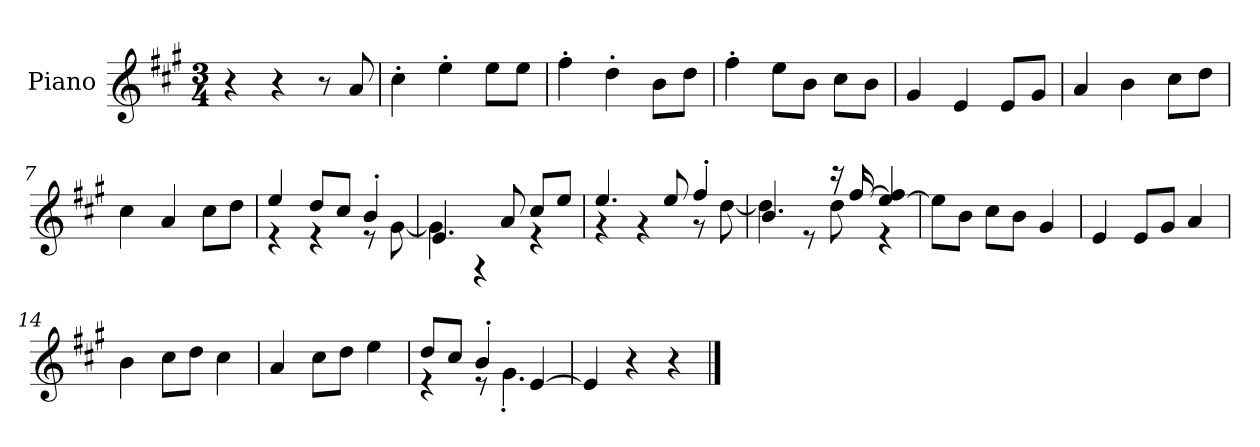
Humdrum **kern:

**kern
*part1
*staff1
*I"Piano
*I'P-no
*clefG2
*k[f#c#g#]
*M3/4
*MM177
=1
4r
4r
8r
8a/
=2
4cc#'\
4ee'\
8ee\L
8ee\J
=3
4ff#'\
4dd'\
8b\L
8dd\J
=4
4ff#'\
8ee\L
8b\J
8cc#\L
8b\J
=5
4g#/
4e/
8e/L
8g#/J
=6
4a/
4b\
8cc#\L
8dd\J
=7
4cc#\
4a/
8cc#\L
8dd\J
=8
*^
4ee/	4r
8dd/L	4r
8cc#/J	.
4b'/	8r
.	[8g#\
!!LO:LB:g=z	!!
=9	=9
4.e/	4g#\]
.	4r
8a/	.
8cc#/L	4r
8ee/J	.
=10	=10
4.ee/	4r
.	4r
8ee/	.
4ff#'/	8r
.	[8dd\
=11	=11
4.b/	4dd\]
.	8r
16r	8dd\
[16ff#/	.
[4ee/ 4ff#/]	4r
*v	*v
=12
8ee\L]
8b\J
8cc#\L
8b\J
4g#/
=13
4e/
8e/L
8g#/J
4a/
=14
4b\
8cc#\L
8dd\J
4cc#\
=15
4a/
8cc#\L
8dd\J
4ee\
!!LO:LB:g=z
=16
*^
8dd/L	4r
8cc#/J	.
4b'/	8r
.	4.g#'\
[4e/	.
*v	*v
=17
4e/]
4r
4r
==
*-
